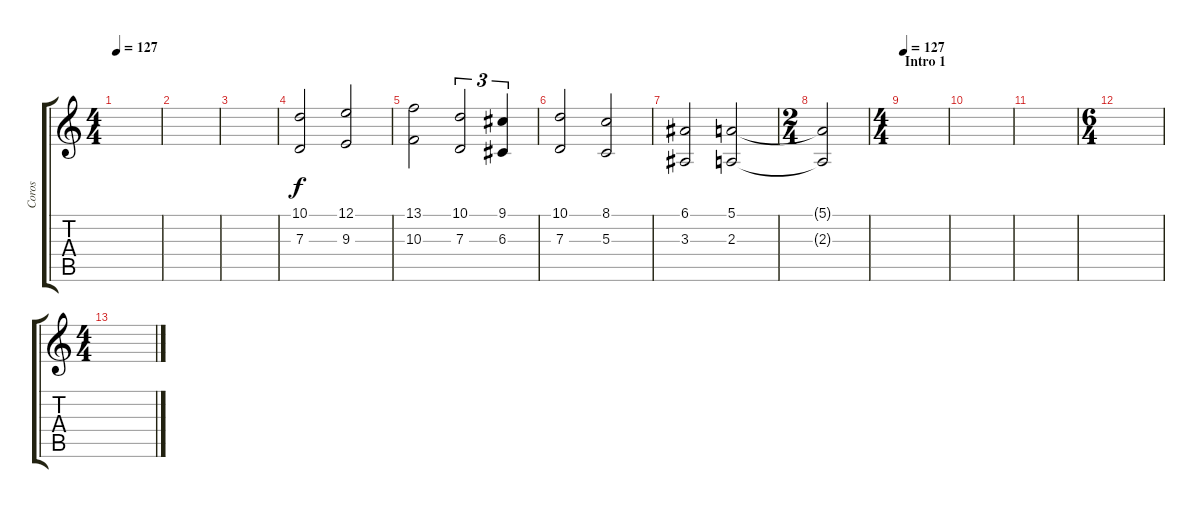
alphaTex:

\track ("Coros" "Coros") {instrument choiraahs}
\staff {score tabs}
\tuning (E4 B3 G3 D3 A2 E2) {hide}
\ts (4 4)
\section ("" "")
\tempo 127
\clef g2
\ks c
|
|
|
(10.1 7.3).2 (12.1 9.3).2 |
(13.1 10.3).2 (10.1 7.3).2{tu (3 2)} (9.1 6.3).4{tu (3 2)} |
(10.1 7.3).2 (8.1 5.3).2 |
(6.1 3.3).2 (5.1 2.3).2 |
\ts (2 4)
(5.1{t} 2.3{t}).2 |
\ts (4 4)
\section ("" "Intro 1")
\tempo 127
|
|
|
\ts (6 4)
|
\ts (4 4)
